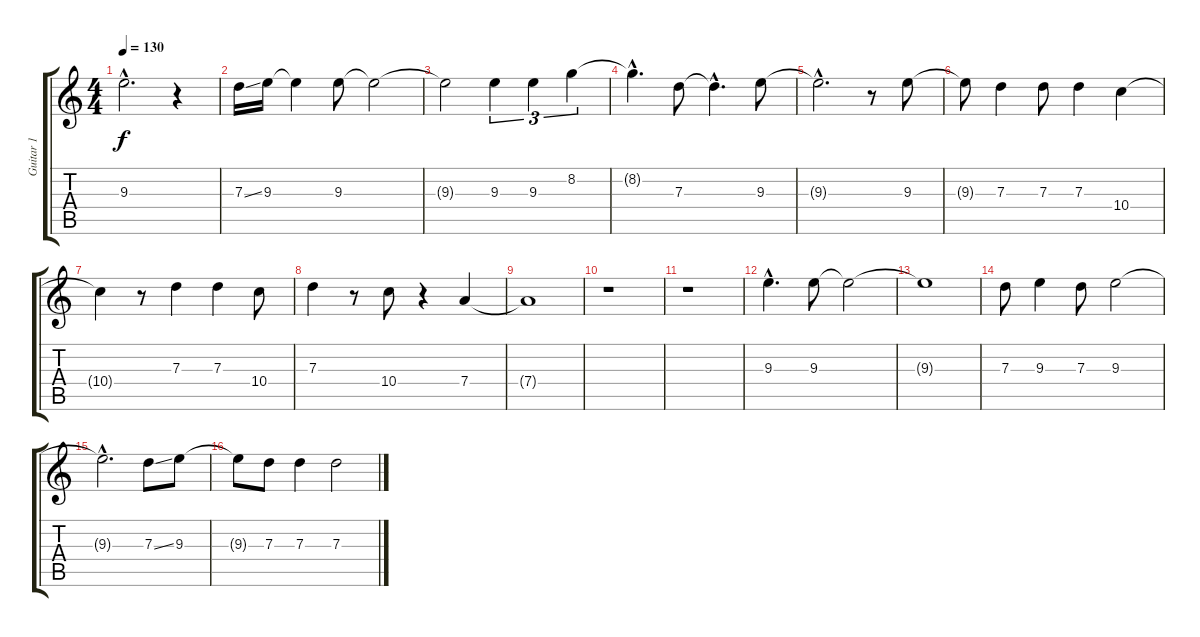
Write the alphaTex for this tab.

\track ("Guitar 1" "Guitar 1") {instrument acousticguitarsteel}
\staff {score tabs}
\tuning (E4 B3 G3 D3 A2 E2) {hide}
\ts (4 4)
\tempo 130
\clef g2
\ks c
9.3{hac t}.2{d dy f} r.4 |
7.3{ss}.16 9.3.16 9.3{t}.4 9.3.8 9.3{t}.2 |
9.3{t}.2 9.3.4{tu (3 2)} 9.3.4{tu (3 2)} 8.2.4{tu (3 2)} |
8.2{hac t}.4{d} 7.3.8 7.3{hac t}.4{d} 9.3.8 |
9.3{hac t}.2{d} r.8 9.3.8 |
9.3{t}.8 7.3.4 7.3.8 7.3.4 10.4.4 |
10.4{t}.4 r.8 7.3.4 7.3.4 10.4.8 |
7.3.4 r.8 10.4.8 r.4 7.4.4 |
7.4{t}.1 |
r.1 |
r.1 |
9.3{hac}.4{d} 9.3.8 9.3{t}.2 |
9.3{t}.1 |
7.3.8 9.3.4 7.3.8 9.3.2 |
9.3{hac t}.2{d} 7.3{ss}.8 9.3.8 |
9.3{t}.8 7.3.8 7.3.4 7.3.2
